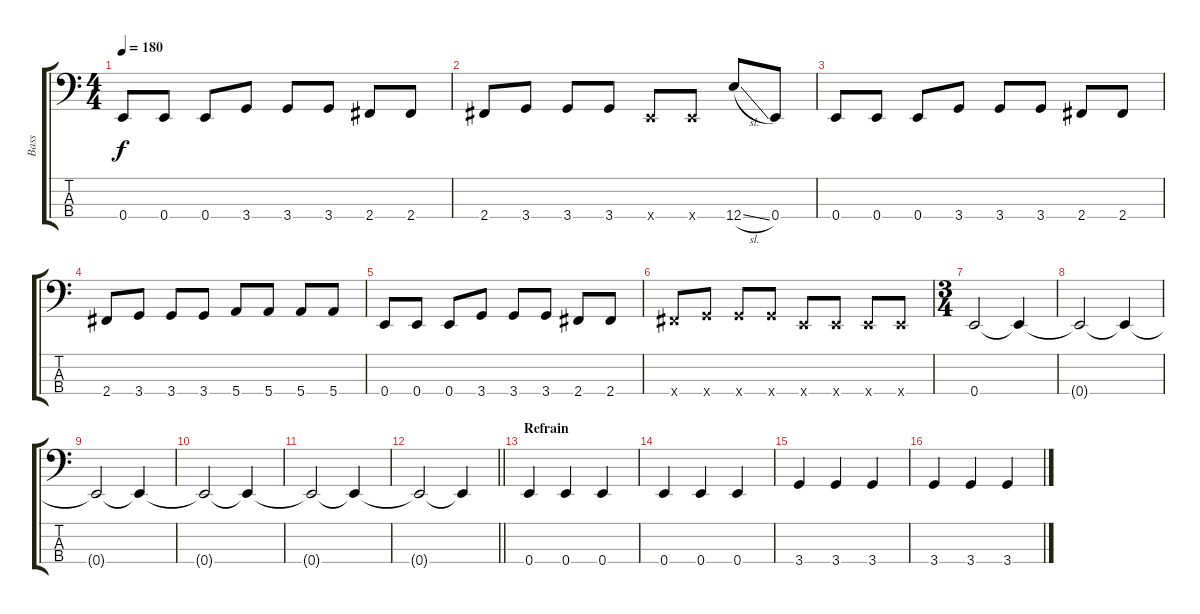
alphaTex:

\track ("Bass" "Bass") {instrument electricbassfinger}
\staff {score tabs}
\tuning (G2 D2 A1 E1) {hide}
\ts (4 4)
\tempo 180
\clef f4
\ks c
0.4.8{dy f} 0.4.8 0.4.8 3.4.8 3.4.8 3.4.8 2.4.8 2.4.8 |
2.4.8 3.4.8 3.4.8 3.4.8 0.4{x}.8 0.4{x}.8 12.4{sl}.8 0.4.8 |
0.4.8 0.4.8 0.4.8 3.4.8 3.4.8 3.4.8 2.4.8 2.4.8 |
2.4.8 3.4.8 3.4.8 3.4.8 5.4.8 5.4.8 5.4.8 5.4.8 |
0.4.8 0.4.8 0.4.8 3.4.8 3.4.8 3.4.8 2.4.8 2.4.8 |
2.4{x}.8 3.4{x}.8 3.4{x}.8 3.4{x}.8 0.4{x}.8 0.4{x}.8 0.4{x}.8 0.4{x}.8 |
\ts (3 4)
0.4.2 0.4{t}.4 |
0.4{t}.2 0.4{t}.4 |
0.4{t}.2 0.4{t}.4 |
0.4{t}.2 0.4{t}.4 |
0.4{t}.2 0.4{t}.4 |
\barLineRight lightlight
0.4{t}.2 0.4{t}.4 |
\section ("" "Refrain")
0.4.4 0.4.4 0.4.4 |
0.4.4 0.4.4 0.4.4 |
3.4.4 3.4.4 3.4.4 |
3.4.4 3.4.4 3.4.4
